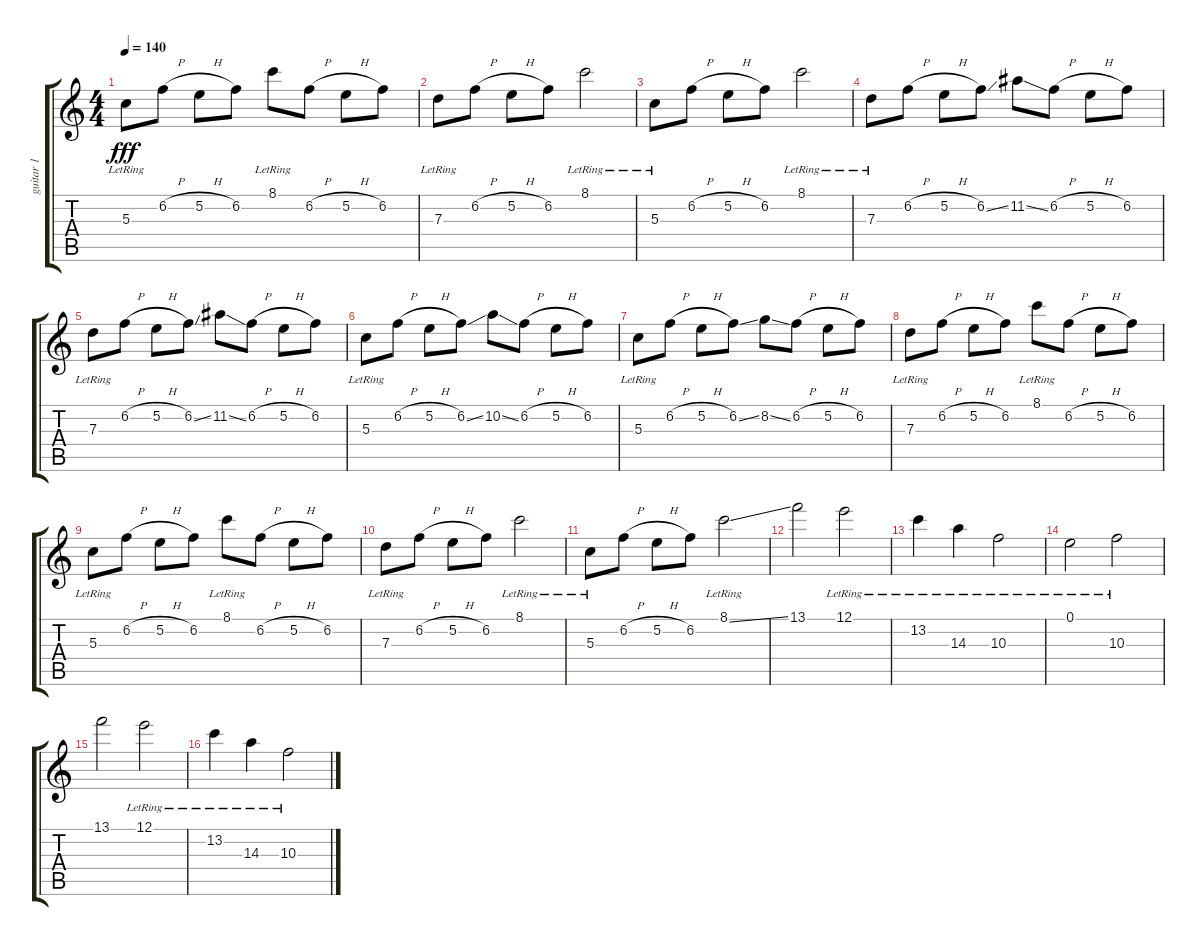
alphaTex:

\track ("guitar 1" "guitar 1") {instrument overdrivenguitar}
\staff {score tabs}
\tuning (E4 B3 G3 D3 A2 D2) {hide}
\ts (4 4)
\tempo 140
\clef g2
\ks c
5.3{lr}.8{dy fff} 6.2{h}.8 5.2{h}.8 6.2.8 8.1{lr}.8 6.2{h}.8 5.2{h}.8 6.2.8 |
7.3{lr}.8 6.2{h}.8 5.2{h}.8 6.2.8 8.1{lr}.2 |
5.3{lr}.8 6.2{h}.8 5.2{h}.8 6.2.8 8.1{lr}.2 |
7.3{lr}.8 6.2{h}.8 5.2{h}.8 6.2{ss}.8 11.2{ss}.8 6.2{h}.8 5.2{h}.8 6.2.8 |
7.3{lr}.8 6.2{h}.8 5.2{h}.8 6.2{ss}.8 11.2{ss}.8 6.2{h}.8 5.2{h}.8 6.2.8 |
5.3{lr}.8 6.2{h}.8 5.2{h}.8 6.2{ss}.8 10.2{ss}.8 6.2{h}.8 5.2{h}.8 6.2.8 |
5.3{lr}.8 6.2{h}.8 5.2{h}.8 6.2{ss}.8 8.2{ss}.8 6.2{h}.8 5.2{h}.8 6.2.8 |
7.3{lr}.8 6.2{h}.8 5.2{h}.8 6.2.8 8.1{lr}.8 6.2{h}.8 5.2{h}.8 6.2.8 |
5.3{lr}.8 6.2{h}.8 5.2{h}.8 6.2.8 8.1{lr}.8 6.2{h}.8 5.2{h}.8 6.2.8 |
7.3{lr}.8 6.2{h}.8 5.2{h}.8 6.2.8 8.1{lr}.2 |
5.3{lr}.8 6.2{h}.8 5.2{h}.8 6.2.8 8.1{ss lr}.2 |
13.1.2 12.1{lr}.2 |
13.2{lr}.4 14.3{lr}.4 10.3{lr}.2 |
0.1{lr}.2 10.3{lr}.2 |
13.1.2 12.1{lr}.2 |
13.2{lr}.4 14.3{lr}.4 10.3{lr}.2
